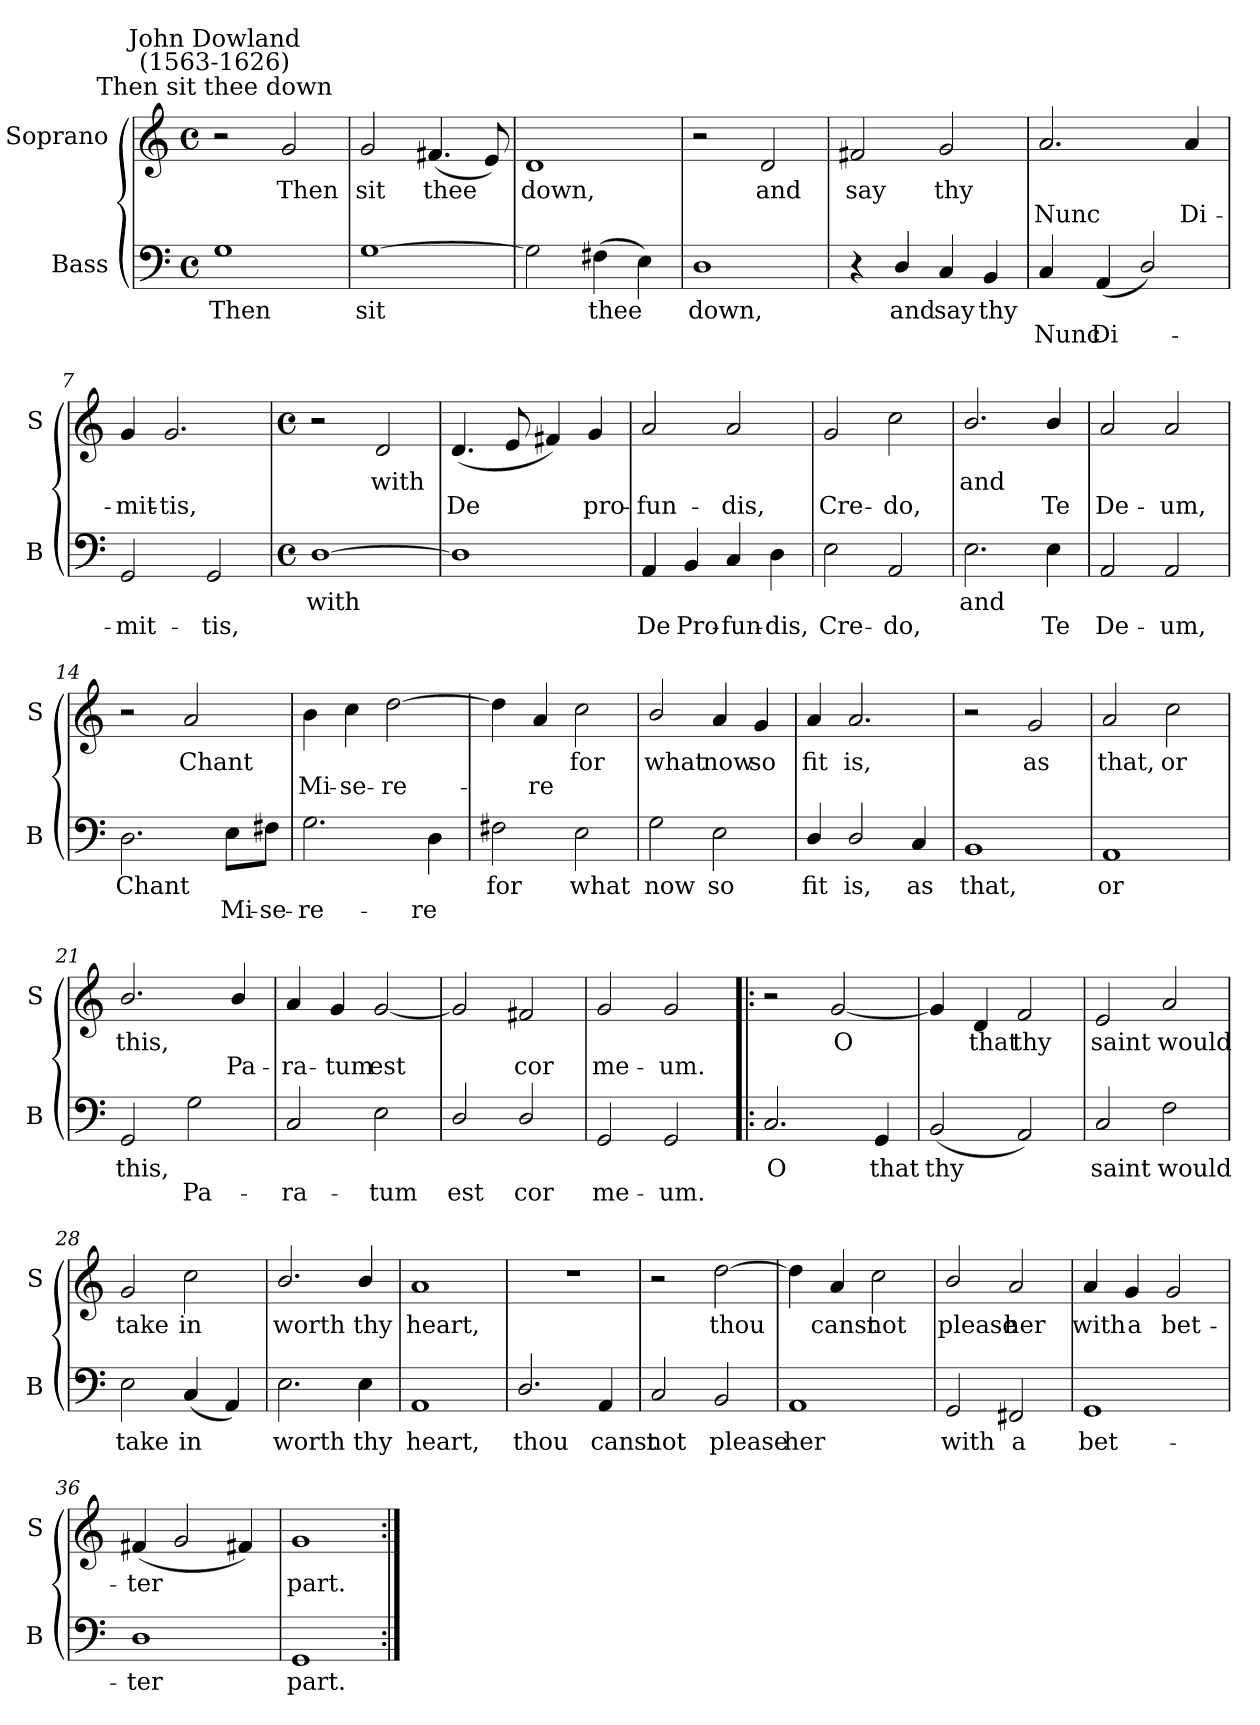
**kern	**text	**text	**kern	**text	**text
*part2	*part2	*part2	*part1	*part1	*part1
*staff2	*staff2	*staff2	*staff1	*staff1	*staff1
*I"Bass	*	*	*I"Soprano	*	*
*I'B	*	*	*I'S	*	*
*clefF4	*	*	*clefG2	*	*
*k[]	*	*	*k[]	*	*
*C:	*	*	*C:	*	*
*M4/4	*	*	*M4/4	*	*
*met(c)	*	*	*met(c)	*	*
=1	=1	=1	=1	=1	=1
!	!	!	!LO:TX:a:cj:t=Then sit thee down	!	!
!	!	!	!LO:TX:a:cj:t=John Dowland\n(1563-1626)	!	!
!	!LO:LY:b	!	!	!	!
1G	Then	.	2r	.	.
!	!	!	!	!LO:LY:b	!
.	.	.	2g	Then	.
=2	=2	=2	=2	=2	=2
!	!LO:LY:b	!	!	!LO:LY:b	!
[1G	sit	.	2g	sit	.
!	!	!	!	!LO:LY:b	!
.	.	.	(<4.f#X	thee	.
.	.	.	8e)	.	.
=3	=3	=3	=3	=3	=3
!	!	!	!	!LO:LY:b	!
2G]	.	.	1d	down,	.
!	!LO:LY:b	!	!	!	!
(>4F#X	thee	.	.	.	.
4E)	.	.	.	.	.
=4	=4	=4	=4	=4	=4
!	!LO:LY:b	!	!	!	!
1D	down,	.	2r	.	.
!	!	!	!	!LO:LY:b	!
.	.	.	2d	and	.
=5	=5	=5	=5	=5	=5
!	!	!	!	!LO:LY:b	!
4r	.	.	2f#X	say	.
!	!LO:LY:b	!	!	!	!
4D/	and	.	.	.	.
!	!LO:LY:b	!	!	!LO:LY:b	!
4C	say	.	2g	thy	.
!	!LO:LY:b	!	!	!	!
4BB	thy	.	.	.	.
=6	=6	=6	=6	=6	=6
!	!	!LO:LY:b	!	!	!LO:LY:b
4C	.	Nunc	2.a	.	Nunc
!	!	!LO:LY:b	!	!	!
(<4AA	.	Di-	.	.	.
2D/)	.	.	.	.	.
!	!	!	!	!	!LO:LY:b
.	.	.	4a	.	Di-
=7	=7	=7	=7	=7	=7
!	!	!LO:LY:b	!	!	!LO:LY:b
2GG	.	mit-	4g	.	-mit-
!	!	!	!	!	!LO:LY:b
.	.	.	2.g	.	-tis,
!	!	!LO:LY:b	!	!	!
2GG	.	-tis,	.	.	.
!!LO:LB:g=z
=8	=8	=8	=8	=8	=8
*M4/4	*	*	*M4/4	*	*
*met(c)	*	*	*met(c)	*	*
!	!LO:LY:b	!	!	!	!
[1D	with	.	2r	.	.
!	!	!	!	!LO:LY:b	!
.	.	.	2d	with	.
=9	=9	=9	=9	=9	=9
!	!	!	!	!	!LO:LY:b
1D]	.	.	(<4.d	.	De
.	.	.	8e	.	.
.	.	.	4f#X)	.	.
!	!	!	!	!	!LO:LY:b
.	.	.	4g	.	pro-
=10	=10	=10	=10	=10	=10
!	!	!LO:LY:b	!	!	!LO:LY:b
4AA	.	De	2a	.	-fun-
!	!	!LO:LY:b	!	!	!
4BB	.	Pro-	.	.	.
!	!	!LO:LY:b	!	!	!LO:LY:b
4C	.	-fun-	2a	.	-dis,
!	!	!LO:LY:b	!	!	!
4D	.	-dis,	.	.	.
=11	=11	=11	=11	=11	=11
!	!	!LO:LY:b	!	!	!LO:LY:b
2E	.	Cre-	2g	.	Cre-
!	!	!LO:LY:b	!	!	!LO:LY:b
2AA	.	-do,	2cc	.	-do,
=12	=12	=12	=12	=12	=12
!	!LO:LY:b	!	!	!LO:LY:b	!
2.E	and	.	2.b/	and	.
!	!	!LO:LY:b	!	!	!LO:LY:b
4E	.	Te	4b/	.	Te
=13	=13	=13	=13	=13	=13
!	!	!LO:LY:b	!	!	!LO:LY:b
2AA	.	De-	2a	.	De-
!	!	!LO:LY:b	!	!	!LO:LY:b
2AA	.	-um,	2a	.	-um,
=14	=14	=14	=14	=14	=14
!	!LO:LY:b	!	!	!	!
2.D	Chant	.	2r	.	.
!	!	!	!	!LO:LY:b	!
.	.	.	2a	Chant	.
!	!	!LO:LY:b	!	!	!
8E\L	.	Mi-	.	.	.
!	!	!LO:LY:b	!	!	!
8F#X\J	.	-se-	.	.	.
!!LO:LB:g=z
=15	=15	=15	=15	=15	=15
!	!	!LO:LY:b	!	!	!LO:LY:b
2.G	.	-re-	4b	.	Mi-
!	!	!	!	!	!LO:LY:b
.	.	.	4cc	.	-se-
!	!	!	!	!	!LO:LY:b
.	.	.	[2dd	.	-re-
!	!	!LO:LY:b	!	!	!
4D	.	-re	.	.	.
=16	=16	=16	=16	=16	=16
!	!LO:LY:b	!	!	!	!
2F#X	for	.	4dd]	.	.
!	!	!	!	!	!LO:LY:b
.	.	.	4a	.	re
!	!LO:LY:b	!	!	!LO:LY:b	!
2E	what	.	2cc	for	.
=17	=17	=17	=17	=17	=17
!	!LO:LY:b	!	!	!LO:LY:b	!
2G	now	.	2b/	what	.
!	!LO:LY:b	!	!	!LO:LY:b	!
2E	so	.	4a	now	.
!	!	!	!	!LO:LY:b	!
.	.	.	4g	so	.
=18	=18	=18	=18	=18	=18
!	!LO:LY:b	!	!	!LO:LY:b	!
4D/	fit	.	4a	fit	.
!	!LO:LY:b	!	!	!LO:LY:b	!
2D/	is,	.	2.a	is,	.
!	!LO:LY:b	!	!	!	!
4C	as	.	.	.	.
=19	=19	=19	=19	=19	=19
!	!LO:LY:b	!	!	!	!
1BB	that,	.	2r	.	.
!	!	!	!	!LO:LY:b	!
.	.	.	2g	as	.
=20	=20	=20	=20	=20	=20
!	!LO:LY:b	!	!	!LO:LY:b	!
1AA	or	.	2a	that,	.
!	!	!	!	!LO:LY:b	!
.	.	.	2cc	or	.
=21	=21	=21	=21	=21	=21
!	!LO:LY:b	!	!	!LO:LY:b	!
2GG	this,	.	2.b/	this,	.
!	!	!LO:LY:b	!	!	!
2G	.	Pa-	.	.	.
!	!	!	!	!	!LO:LY:b
.	.	.	4b/	.	Pa-
!!LO:LB:g=z
=22	=22	=22	=22	=22	=22
!	!	!LO:LY:b	!	!	!LO:LY:b
2C	.	-ra-	4a	.	-ra-
!	!	!	!	!	!LO:LY:b
.	.	.	4g	.	-tum
!	!	!LO:LY:b	!	!	!LO:LY:b
2E	.	-tum	[2g	.	est
=23	=23	=23	=23	=23	=23
!	!	!LO:LY:b	!	!	!
2D/	.	est	2g]	.	.
!	!	!LO:LY:b	!	!	!LO:LY:b
2D/	.	cor	2f#X	.	cor
=24	=24	=24	=24	=24	=24
!	!	!LO:LY:b	!	!	!LO:LY:b
2GG	.	me-	2g	.	me-
!	!	!LO:LY:b	!	!	!LO:LY:b
2GG	.	-um.	2g	.	-um.
=25!|:	=25!|:	=25!|:	=25!|:	=25!|:	=25!|:
!	!LO:LY:b	!	!	!	!
2.C	O	.	2r	.	.
!	!	!	!	!LO:LY:b	!
.	.	.	[2g	O	.
!	!LO:LY:b	!	!	!	!
4GG	that	.	.	.	.
=26	=26	=26	=26	=26	=26
!	!LO:LY:b	!	!	!	!
(<2BB	thy	.	4g]	.	.
!	!	!	!	!LO:LY:b	!
.	.	.	4d	that	.
!	!	!	!	!LO:LY:b	!
2AA)	.	.	2f	thy	.
=27	=27	=27	=27	=27	=27
!	!LO:LY:b	!	!	!LO:LY:b	!
2C	saint	.	2e	saint	.
!	!LO:LY:b	!	!	!LO:LY:b	!
2F	would	.	2a	would	.
=28	=28	=28	=28	=28	=28
!	!LO:LY:b	!	!	!LO:LY:b	!
2E	take	.	2g	take	.
!	!LO:LY:b	!	!	!LO:LY:b	!
(<4C	in	.	2cc	in	.
4AA)	.	.	.	.	.
!!LO:LB:g=z
=29	=29	=29	=29	=29	=29
!	!LO:LY:b	!	!	!LO:LY:b	!
2.E	worth	.	2.b/	worth	.
!	!LO:LY:b	!	!	!LO:LY:b	!
4E	thy	.	4b/	thy	.
=30	=30	=30	=30	=30	=30
!	!LO:LY:b	!	!	!LO:LY:b	!
1AA	heart,	.	1a	heart,	.
=31	=31	=31	=31	=31	=31
!	!LO:LY:b	!	!	!	!
2.D/	thou	.	1r	.	.
!	!LO:LY:b	!	!	!	!
4AA	canst	.	.	.	.
=32	=32	=32	=32	=32	=32
!	!LO:LY:b	!	!	!	!
2C	not	.	2r	.	.
!	!LO:LY:b	!	!	!LO:LY:b	!
2BB	please	.	[2dd	thou	.
=33	=33	=33	=33	=33	=33
!	!LO:LY:b	!	!	!	!
1AA	her	.	4dd]	.	.
!	!	!	!	!LO:LY:b	!
.	.	.	4a	canst	.
!	!	!	!	!LO:LY:b	!
.	.	.	2cc	not	.
=34	=34	=34	=34	=34	=34
!	!LO:LY:b	!	!	!LO:LY:b	!
2GG	with	.	2b/	please	.
!	!LO:LY:b	!	!	!LO:LY:b	!
2FF#X	a	.	2a	her	.
=35	=35	=35	=35	=35	=35
!	!LO:LY:b	!	!	!LO:LY:b	!
1GG	bet-	.	4a	with	.
!	!	!	!	!LO:LY:b	!
.	.	.	4g	a	.
!	!	!	!	!LO:LY:b	!
.	.	.	2g	bet-	.
=36	=36	=36	=36	=36	=36
!	!LO:LY:b	!	!	!LO:LY:b	!
1D	-ter	.	(<4f#X	-ter	.
.	.	.	2g	.	.
.	.	.	4f#X)	.	.
=37	=37	=37	=37	=37	=37
!	!LO:LY:b	!	!	!LO:LY:b	!
1GG	part.	.	1g	part.	.
=:|!	=:|!	=:|!	=:|!	=:|!	=:|!
*-	*-	*-	*-	*-	*-
